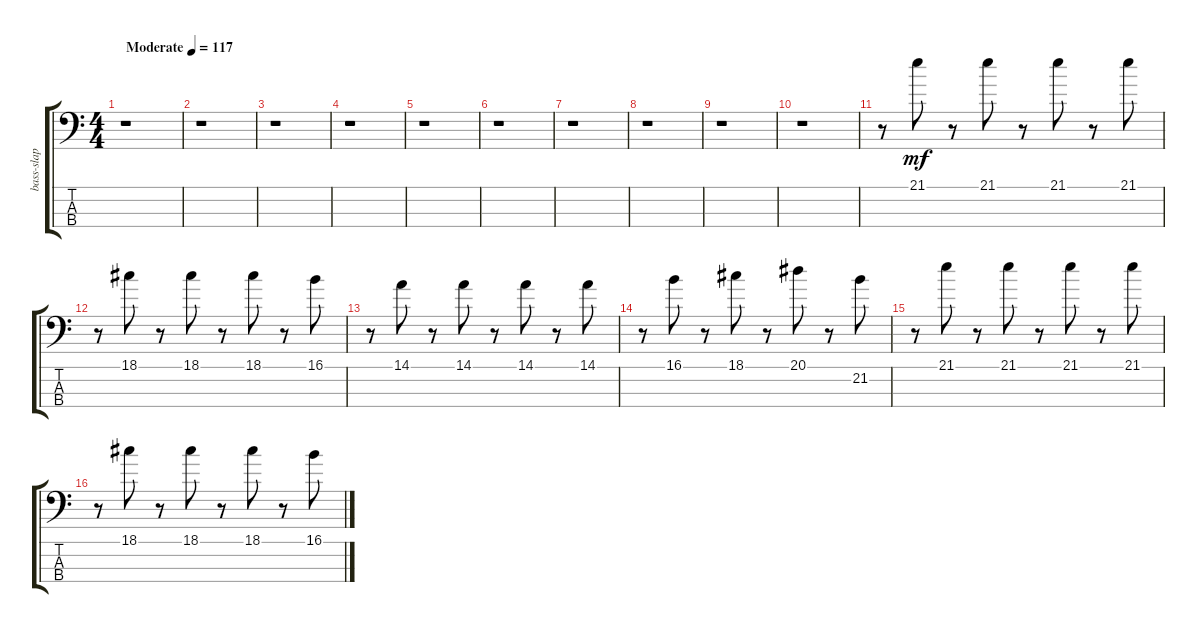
\track ("bass-slap" "bass-slap") {instrument slapbass1}
\staff {score tabs}
\tuning (G2 D2 A1 E1) {hide}
\ts (4 4)
\tempo (117 "Moderate")
\clef f4
\ks c
r.1{dy mf instrument slapbass1} |
r.1 |
r.1 |
r.1 |
r.1 |
r.1 |
r.1 |
r.1 |
r.1 |
r.1 |
r.8 21.1.8 r.8 21.1.8 r.8 21.1.8 r.8 21.1.8 |
r.8 18.1.8 r.8 18.1.8 r.8 18.1.8 r.8 16.1.8 |
r.8 14.1.8 r.8 14.1.8 r.8 14.1.8 r.8 14.1.8 |
r.8 16.1.8 r.8 18.1.8 r.8 20.1.8 r.8 21.2.8 |
r.8 21.1.8 r.8 21.1.8 r.8 21.1.8 r.8 21.1.8 |
r.8 18.1.8 r.8 18.1.8 r.8 18.1.8 r.8 16.1.8
